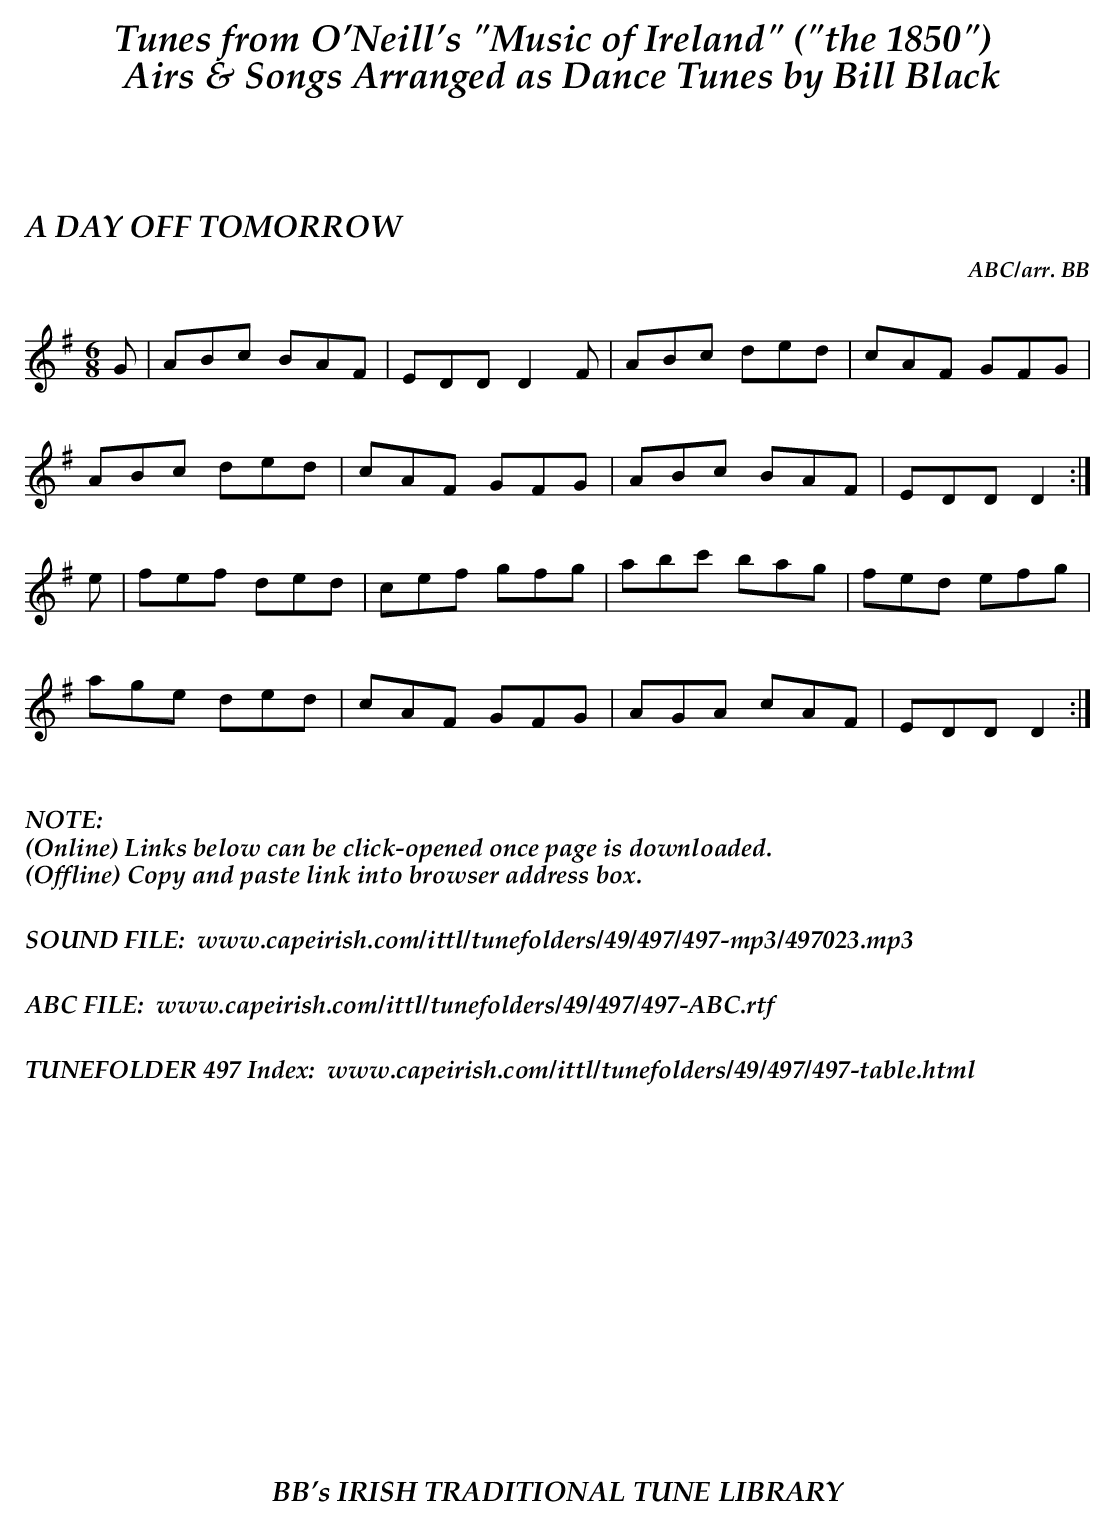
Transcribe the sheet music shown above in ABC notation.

X:1
T:DAY OFF TOMORROW, A
C:ABC/arr. BB
M:6/8
L:1/8
K:Dmix
G|ABc BAF|EDD D2F|ABc ded|cAF GFG|
ABc ded|cAF GFG|ABc BAF|EDD D2 :|
e|fef ded|cef gfg|abc' bag|fed efg|
age ded|cAF GFG|AGA cAF|EDD D2 :|
%%vskip .3in
%%textoption left
%%textfont "Palatino-BoldItalic" 16
%%begintext
%%NOTE:
(Online) Links below can be click-opened once page is downloaded.
(Offline) Copy and paste link into browser address box.
%%
%%
SOUND FILE:  www.capeirish.com/ittl/tunefolders/49/497/497-mp3/497023.mp3
%%
%%
ABC FILE:  www.capeirish.com/ittl/tunefolders/49/497/497-ABC.rtf
%%
%%
TUNEFOLDER 497 Index:  www.capeirish.com/ittl/tunefolders/49/497/497-table.html
